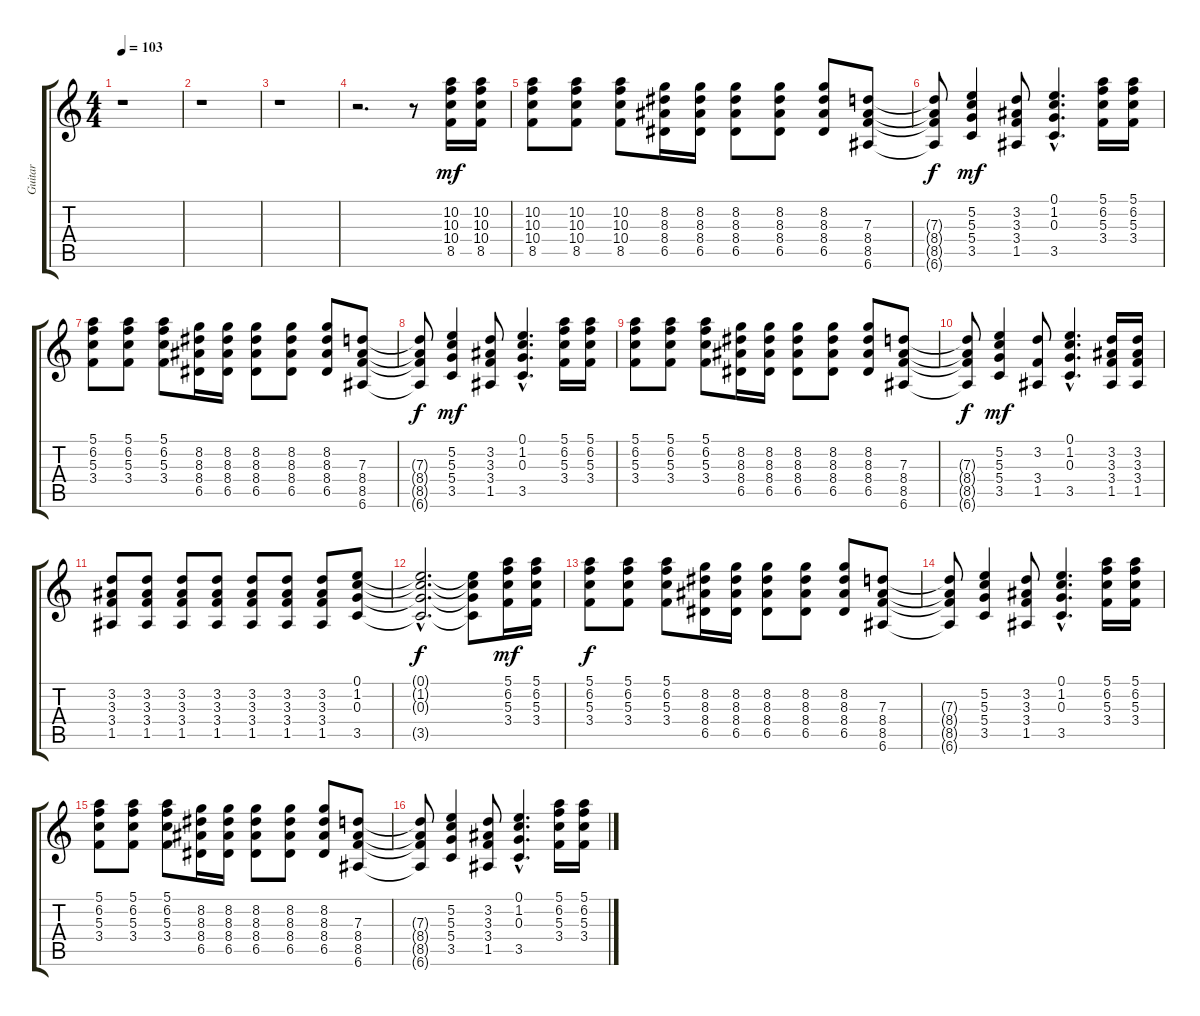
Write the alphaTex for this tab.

\track ("Guitar" "Guitar") {instrument overdrivenguitar}
\staff {score tabs}
\tuning (E4 B3 G3 D3 A2 E2) {hide}
\ts (4 4)
\tempo 103
\clef g2
\ks c
r.1{dy f} |
r.1 |
r.1 |
r.2{d} r.8 (10.2 10.3 10.4 8.5).16{dy mf} (10.2 10.3 10.4 8.5).16 |
(10.2 10.3 10.4 8.5).8 (10.2 10.3 10.4 8.5).8 (10.2 10.3 10.4 8.5).8 (8.2 8.3 8.4 6.5).16 (8.2 8.3 8.4 6.5).16 (8.2 8.3 8.4 6.5).8 (8.2 8.3 8.4 6.5).8 (8.2 8.3 8.4 6.5).8 (7.3 8.4 8.5 6.6).8 |
(7.3{t} 8.4{t} 8.5{t} 6.6{t}).8{dy f} (5.2 5.3 5.4 3.5).4{dy mf} (3.2 3.3 3.4 1.5).8 (0.1{hac} 1.2{hac} 0.3{hac} 3.5{hac}).4{d} (5.1 6.2 5.3 3.4).16 (5.1 6.2 5.3 3.4).16 |
(5.1 6.2 5.3 3.4).8 (5.1 6.2 5.3 3.4).8 (5.1 6.2 5.3 3.4).8 (8.2 8.3 8.4 6.5).16 (8.2 8.3 8.4 6.5).16 (8.2 8.3 8.4 6.5).8 (8.2 8.3 8.4 6.5).8 (8.2 8.3 8.4 6.5).8 (7.3 8.4 8.5 6.6).8 |
(7.3{t} 8.4{t} 8.5{t} 6.6{t}).8{dy f} (5.2 5.3 5.4 3.5).4{dy mf} (3.2 3.3 3.4 1.5).8 (0.1{hac} 1.2{hac} 0.3{hac} 3.5{hac}).4{d} (5.1 6.2 5.3 3.4).16 (5.1 6.2 5.3 3.4).16 |
(5.1 6.2 5.3 3.4).8 (5.1 6.2 5.3 3.4).8 (5.1 6.2 5.3 3.4).8 (8.2 8.3 8.4 6.5).16 (8.2 8.3 8.4 6.5).16 (8.2 8.3 8.4 6.5).8 (8.2 8.3 8.4 6.5).8 (8.2 8.3 8.4 6.5).8 (7.3 8.4 8.5 6.6).8 |
(7.3{t} 8.4{t} 8.5{t} 6.6{t}).8{dy f} (5.2 5.3 5.4 3.5).4{dy mf} (3.2 3.4 1.5).8 (0.1{hac} 1.2{hac} 0.3{hac} 3.5{hac}).4{d} (3.2 3.3 3.4 1.5).16 (3.2 3.3 3.4 1.5).16 |
(3.2 3.3 3.4 1.5).8 (3.2 3.3 3.4 1.5).8 (3.2 3.3 3.4 1.5).8 (3.2 3.3 3.4 1.5).8 (3.2 3.3 3.4 1.5).8 (3.2 3.3 3.4 1.5).8 (3.2 3.3 3.4 1.5).8 (0.1 1.2 0.3 3.5).8 |
(0.1{hac t} 1.2{hac t} 0.3{hac t} 3.5{hac t}).2{d dy f} (0.1{t} 1.2{t} 0.3{t} 3.5{t}).8 (5.1 6.2 5.3 3.4).16{dy mf} (5.1 6.2 5.3 3.4).16 |
(5.1 6.2 5.3 3.4).8{dy f} (5.1 6.2 5.3 3.4).8 (5.1 6.2 5.3 3.4).8 (8.2 8.3 8.4 6.5).16 (8.2 8.3 8.4 6.5).16 (8.2 8.3 8.4 6.5).8 (8.2 8.3 8.4 6.5).8 (8.2 8.3 8.4 6.5).8 (7.3 8.4 8.5 6.6).8 |
(7.3{t} 8.4{t} 8.5{t} 6.6{t}).8 (5.2 5.3 5.4 3.5).4 (3.2 3.3 3.4 1.5).8 (0.1{hac} 1.2{hac} 0.3{hac} 3.5{hac}).4{d} (5.1 6.2 5.3 3.4).16 (5.1 6.2 5.3 3.4).16 |
(5.1 6.2 5.3 3.4).8 (5.1 6.2 5.3 3.4).8 (5.1 6.2 5.3 3.4).8 (8.2 8.3 8.4 6.5).16 (8.2 8.3 8.4 6.5).16 (8.2 8.3 8.4 6.5).8 (8.2 8.3 8.4 6.5).8 (8.2 8.3 8.4 6.5).8 (7.3 8.4 8.5 6.6).8 |
(7.3{t} 8.4{t} 8.5{t} 6.6{t}).8 (5.2 5.3 5.4 3.5).4 (3.2 3.3 3.4 1.5).8 (0.1{hac} 1.2{hac} 0.3{hac} 3.5{hac}).4{d} (5.1 6.2 5.3 3.4).16 (5.1 6.2 5.3 3.4).16
